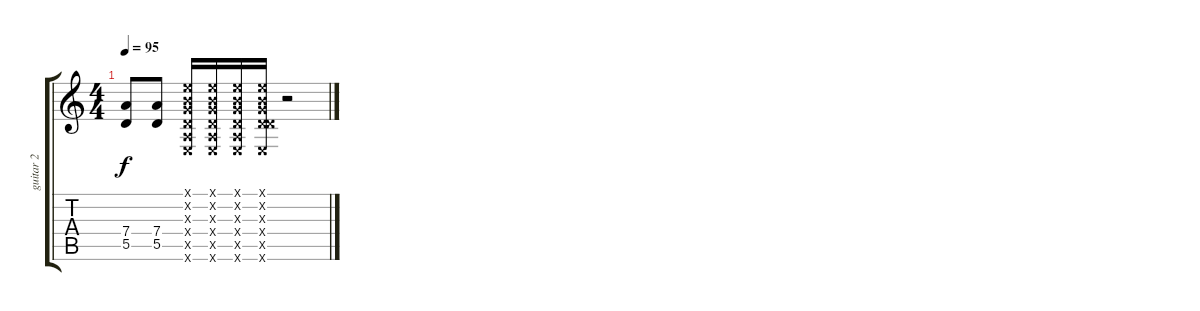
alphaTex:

\track ("guitar 2" "guitar 2") {instrument distortionguitar}
\staff {score tabs}
\tuning (E4 B3 G3 D3 A2 E2) {hide}
\ts (4 4)
\tempo 95
\clef g2
\ks c
(7.4 5.5).8{dy f} (7.4 5.5).8 (0.1{x} 0.2{x} 0.3{x} 0.4{x} 0.5{x} 0.6{x}).16 (0.1{x} 0.2{x} 0.3{x} 0.4{x} 0.5{x} 0.6{x}).16 (0.1{x} 0.2{x} 0.3{x} 0.4{x} 0.5{x} 0.6{x}).16 (0.1{x} 0.2{x} 0.3{x} 0.4{x} 5.5{x} 0.6{x}).16 r.2
